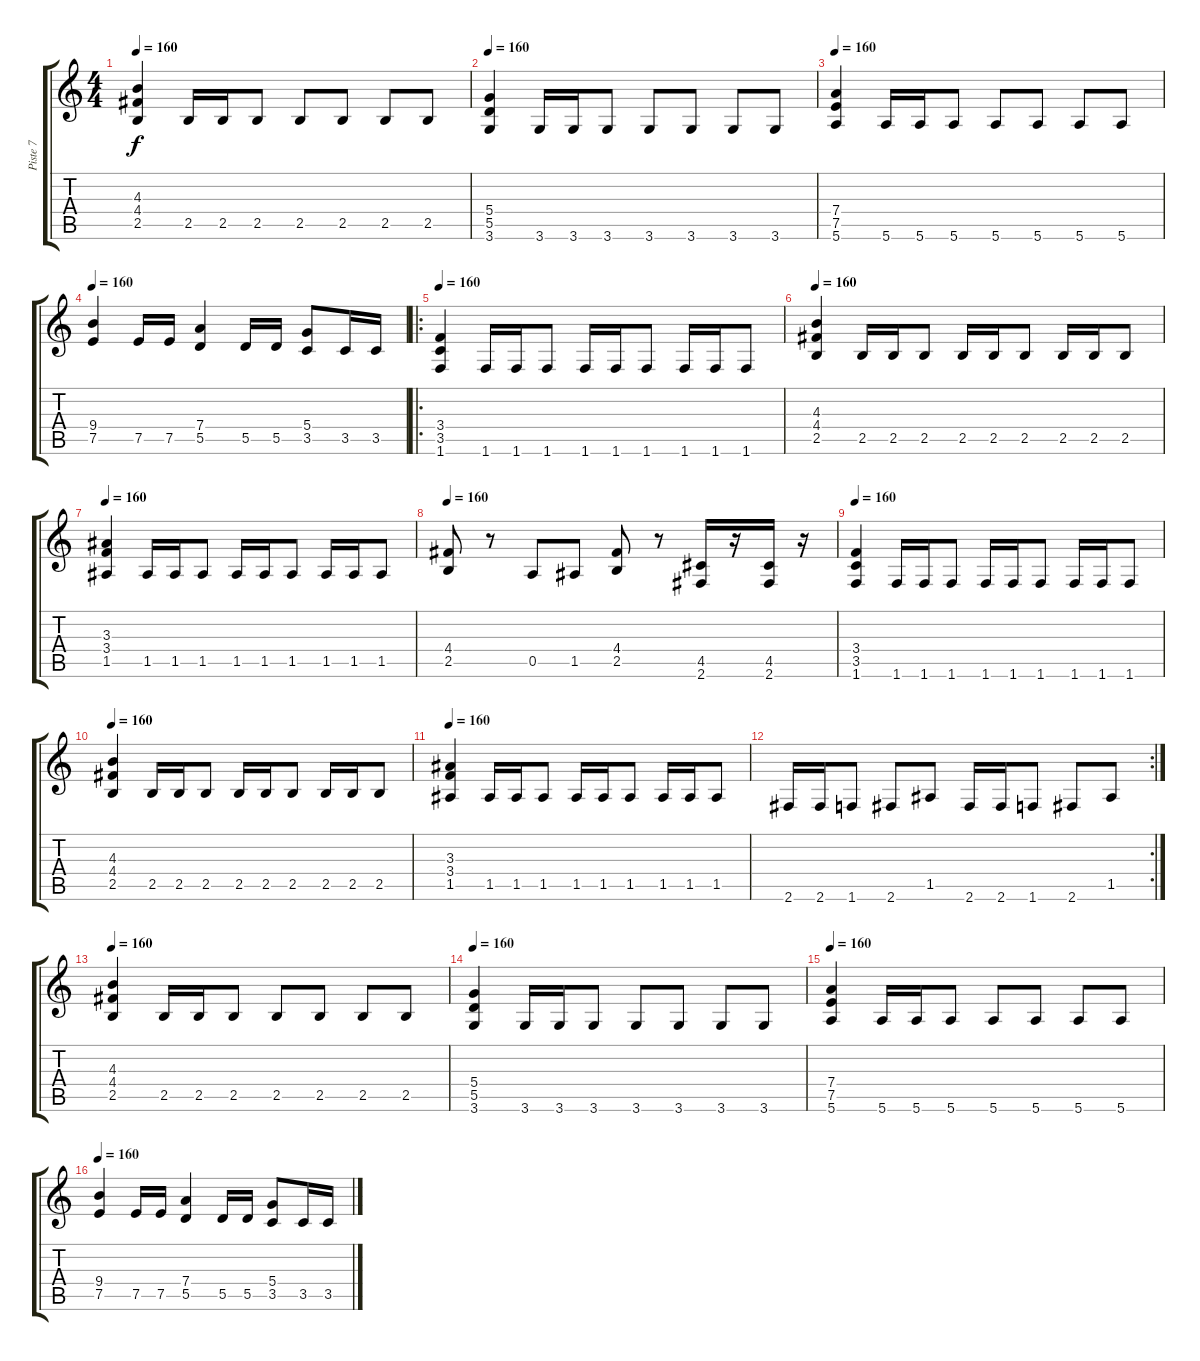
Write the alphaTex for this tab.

\track ("Piste 7" "Piste 7") {instrument distortionguitar}
\staff {score tabs}
\tuning (E4 B3 G3 D3 A2 E2) {hide}
\ts (4 4)
\tempo 160
\clef g2
\ks c
(4.3 4.4 2.5).4{dy f} 2.5.16 2.5.16 2.5.8 2.5.8 2.5.8 2.5.8 2.5.8 |
\tempo 160
(5.4 5.5 3.6).4 3.6.16 3.6.16 3.6.8 3.6.8 3.6.8 3.6.8 3.6.8 |
\tempo 160
(7.4 7.5 5.6).4 5.6.16 5.6.16 5.6.8 5.6.8 5.6.8 5.6.8 5.6.8 |
\tempo 160
(9.4 7.5).4 7.5.16 7.5.16 (7.4 5.5).4 5.5.16 5.5.16 (5.4 3.5).8 3.5.16 3.5.16 |
\ro
\tempo 160
(3.4 3.5 1.6).4 1.6.16 1.6.16 1.6.8 1.6.16 1.6.16 1.6.8 1.6.16 1.6.16 1.6.8 |
\tempo 160
(4.3 4.4 2.5).4 2.5.16 2.5.16 2.5.8 2.5.16 2.5.16 2.5.8 2.5.16 2.5.16 2.5.8 |
\tempo 160
(3.3 3.4 1.5).4 1.5.16 1.5.16 1.5.8 1.5.16 1.5.16 1.5.8 1.5.16 1.5.16 1.5.8 |
\tempo 160
(4.4 2.5).8 r.8 0.5.8 1.5.8 (4.4 2.5).8 r.8 (4.5 2.6).16 r.16 (4.5 2.6).16 r.16 |
\tempo 160
(3.4 3.5 1.6).4 1.6.16 1.6.16 1.6.8 1.6.16 1.6.16 1.6.8 1.6.16 1.6.16 1.6.8 |
\tempo 160
(4.3 4.4 2.5).4 2.5.16 2.5.16 2.5.8 2.5.16 2.5.16 2.5.8 2.5.16 2.5.16 2.5.8 |
\tempo 160
(3.3 3.4 1.5).4 1.5.16 1.5.16 1.5.8 1.5.16 1.5.16 1.5.8 1.5.16 1.5.16 1.5.8 |
\rc 2
2.6.16 2.6.16 1.6.8 2.6.8 1.5.8 2.6.16 2.6.16 1.6.8 2.6.8 1.5.8 |
\tempo 160
(4.3 4.4 2.5).4 2.5.16 2.5.16 2.5.8 2.5.8 2.5.8 2.5.8 2.5.8 |
\tempo 160
(5.4 5.5 3.6).4 3.6.16 3.6.16 3.6.8 3.6.8 3.6.8 3.6.8 3.6.8 |
\tempo 160
(7.4 7.5 5.6).4 5.6.16 5.6.16 5.6.8 5.6.8 5.6.8 5.6.8 5.6.8 |
\tempo 160
(9.4 7.5).4 7.5.16 7.5.16 (7.4 5.5).4 5.5.16 5.5.16 (5.4 3.5).8 3.5.16 3.5.16
